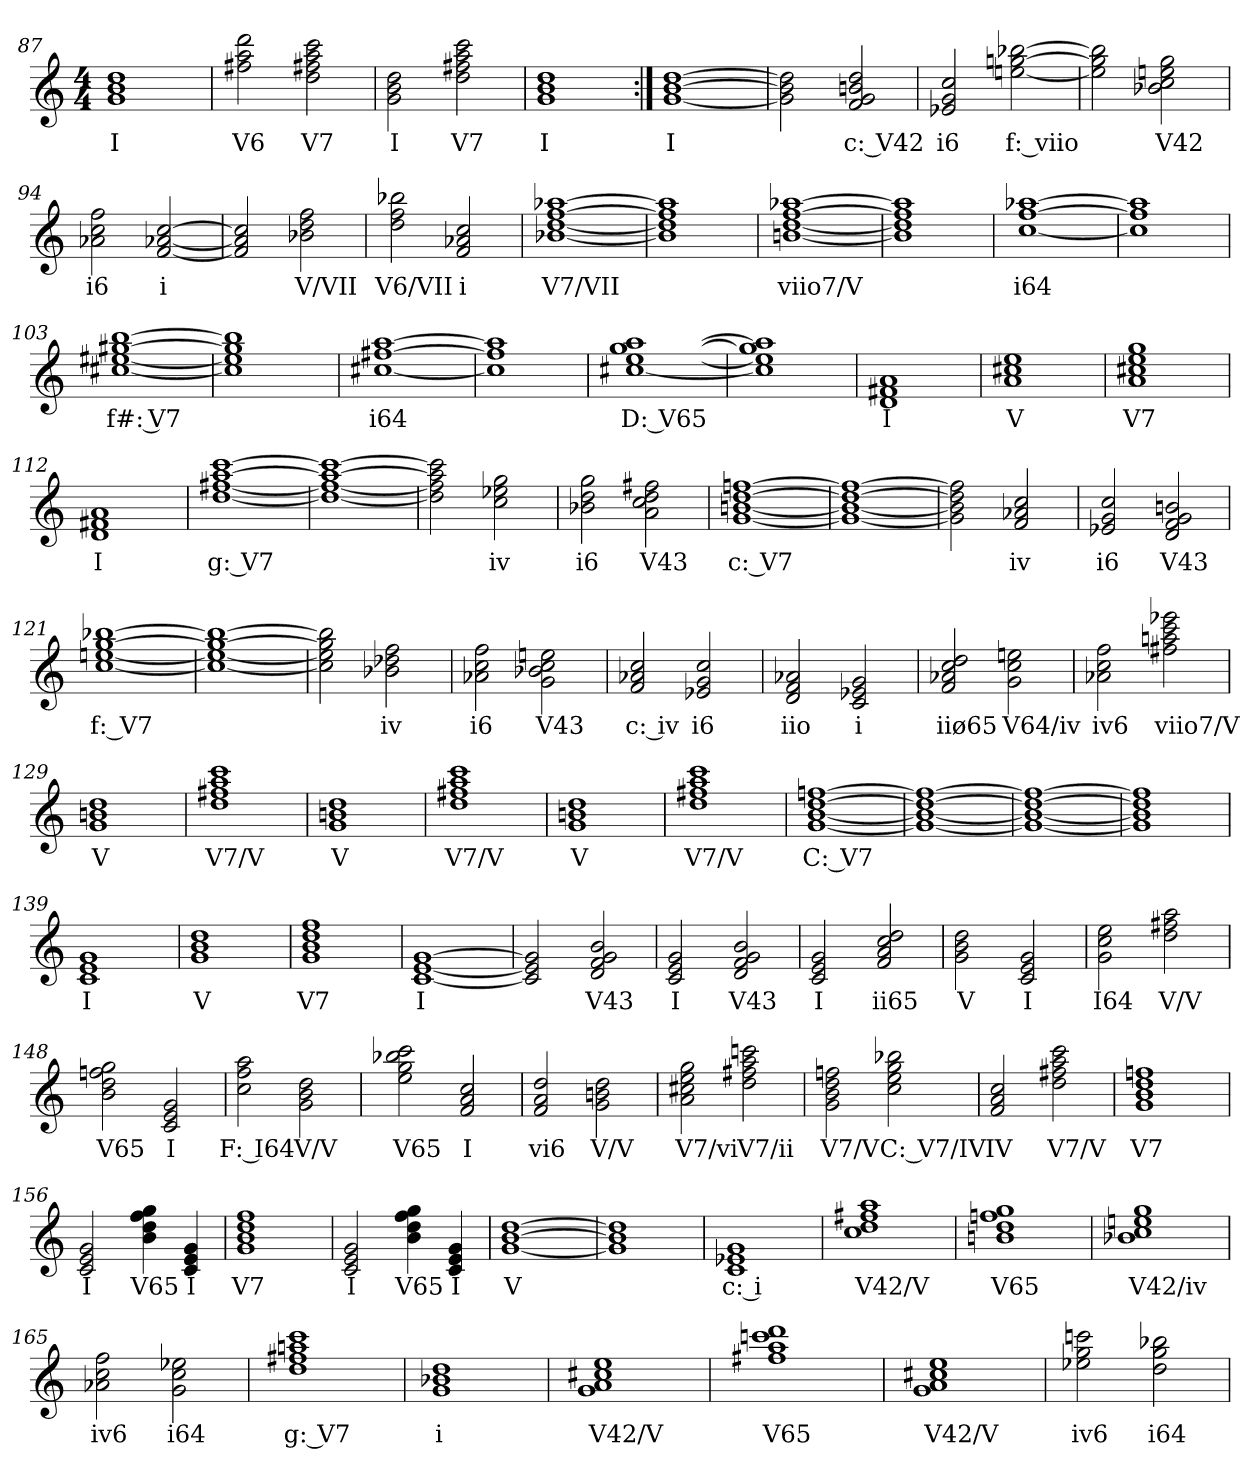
**kern	**text
*part1	*part1
*staff1	*staff1
*k[]	*
*C:	*
*M4/4	*
=87	=87
1g 1b 1dd	I
=88	=88
2ff#X 2aa 2ddd	V6
2dd 2ff#X 2aa 2ccc	V7
=89	=89
2g 2b 2dd	I
2dd 2ff#X 2aa 2ccc	V7
=90a	=90a
1g 1b 1dd	I
=90b:|!	=90b:|!
[1g [1b [1dd	I
=91	=91
2g] 2b] 2dd]	.
2f 2g 2bn 2dd	c: V42
=92	=92
2e-X 2g 2cc	i6
[2een [2ggn [2bb-X	f: viio
=93	=93
2ee] 2gg] 2bb-]	.
2b-X 2cc 2een 2gg	V42
=94	=94
2a-X 2cc 2ff	i6
[2f [2a-X [2cc	i
=95	=95
2f] 2a-] 2cc]	.
2b-X 2dd 2ff	V/VII
=96	=96
2dd 2ff 2bb-X	V6/VII
2f 2a-X 2cc	i
=97	=97
[1b-X [1dd [1ff [1aa-X	V7/VII
=98	=98
1b-] 1dd] 1ff] 1aa-]	.
=99	=99
[1bn [1dd [1ff [1aa-X	viio7/V
=100	=100
1b] 1dd] 1ff] 1aa-]	.
=101	=101
[1cc [1ff [1aa-X	i64
=102	=102
1cc] 1ff] 1aa-]	.
=103	=103
[1cc#X [1ee#X [1gg#X [1bb	f#: V7
=104	=104
1cc#] 1ee#] 1gg#] 1bb]	.
=105	=105
[1cc#X [1ff#X [1aa	i64
=106	=106
1cc#] 1ff#] 1aa]	.
=107	=107
[1cc#X [1ee [1gg [1aa	D: V65
=108	=108
1cc#] 1ee] 1gg] 1aa]	.
=109	=109
1d 1f#X 1a	I
=110	=110
1a 1cc#X 1ee	V
=111	=111
1a 1cc#X 1ee 1gg	V7
=112	=112
1d 1f#X 1a	I
=113	=113
[1dd [1ff#X [1aa [1ccc	g: V7
=114	=114
1dd_ 1ff#_ 1aa_ 1ccc_	.
=115	=115
2dd] 2ff#] 2aa] 2ccc]	.
2cc 2ee-X 2gg	iv
=116	=116
2b-X 2dd 2gg	i6
2a 2cc 2dd 2ff#X	V43
=117	=117
[1g [1bn [1dd [1ffn	c: V7
=118	=118
1g_ 1b_ 1dd_ 1ff_	.
=119	=119
2g] 2b] 2dd] 2ff]	.
2f 2a-X 2cc	iv
=120	=120
2e-X 2g 2cc	i6
2d 2f 2g 2bn	V43
=121	=121
[1cc [1een [1gg [1bb-X	f: V7
=122	=122
1cc_ 1ee_ 1gg_ 1bb-_	.
=123	=123
2cc] 2ee] 2gg] 2bb-]	.
2b-X 2dd-X 2ff	iv
=124	=124
2a-X 2cc 2ff	i6
2g 2b-X 2cc 2een	V43
=125	=125
2f 2a-X 2cc	c: iv
2e-X 2g 2cc	i6
=126	=126
2d 2f 2a-X	iio
2c 2e-X 2g	i
=127	=127
2f 2a-X 2cc 2dd	iiø65
2g 2cc 2een	V64/iv
=128	=128
2a-X 2cc 2ff	iv6
2ff#X 2aan 2ccc 2eee-X	viio7/V
=129	=129
1g 1bn 1dd	V
=130	=130
1dd 1ff#X 1aa 1ccc	V7/V
=131	=131
1g 1bn 1dd	V
=132	=132
1dd 1ff#X 1aa 1ccc	V7/V
=133	=133
1g 1bn 1dd	V
=134	=134
1dd 1ff#X 1aa 1ccc	V7/V
=135	=135
[1g [1b [1dd [1ffn	C: V7
=136	=136
1g_ 1b_ 1dd_ 1ff_	.
=137	=137
1g_ 1b_ 1dd_ 1ff_	.
=138	=138
1g] 1b] 1dd] 1ff]	.
=139	=139
1c 1e 1g	I
=140	=140
1g 1b 1dd	V
=141	=141
1g 1b 1dd 1ff	V7
=142	=142
[1c [1e [1g	I
=143	=143
2c] 2e] 2g]	.
2d 2f 2g 2b	V43
=144	=144
2c 2e 2g	I
2d 2f 2g 2b	V43
=145	=145
2c 2e 2g	I
2f 2a 2cc 2dd	ii65
=146	=146
2g 2b 2dd	V
2c 2e 2g	I
=147	=147
2g 2cc 2ee	I64
2dd 2ff#X 2aa	V/V
=148	=148
2b 2dd 2ffn 2gg	V65
2c 2e 2g	I
=149	=149
2cc 2ff 2aa	F: I64
2g 2b 2dd	V/V
=150	=150
2ee 2gg 2bb-X 2ccc	V65
2f 2a 2cc	I
=151	=151
2f 2a 2dd	vi6
2g 2bn 2dd	V/V
=152	=152
2a 2cc#X 2ee 2gg	V7/vi
2dd 2ff#X 2aa 2cccn	V7/ii
=153	=153
2g 2b 2dd 2ffn	V7/V
2cc 2ee 2gg 2bb-X	C: V7/IV
=154	=154
2f 2a 2cc	IV
2dd 2ff#X 2aa 2ccc	V7/V
=155	=155
1g 1b 1dd 1ffn	V7
=156	=156
2c 2e 2g	I
4b 4dd 4ff 4gg	V65
4c 4e 4g	I
=157	=157
1g 1b 1dd 1ff	V7
=158	=158
2c 2e 2g	I
4b 4dd 4ff 4gg	V65
4c 4e 4g	I
=159	=159
[1g [1b [1dd	V
=160	=160
1g] 1b] 1dd]	.
=161	=161
1c 1e-X 1g	c: i
=162	=162
1cc 1dd 1ff#X 1aa	V42/V
=163	=163
1bn 1dd 1ffn 1gg	V65
=164	=164
1b-X 1cc 1een 1gg	V42/iv
=165	=165
2a-X 2cc 2ff	iv6
2g 2cc 2ee-X	i64
=166	=166
1dd 1ff#X 1aan 1ccc	g: V7
=167	=167
1g 1b-X 1dd	i
=168	=168
1g 1a 1cc#X 1ee	V42/V
=169	=169
1ff#X 1aa 1cccn 1ddd	V65
=170	=170
1g 1a 1cc#X 1ee	V42/V
=171	=171
2ee-X 2gg 2cccn	iv6
2dd 2gg 2bb-X	i64
=	=
*-	*-
